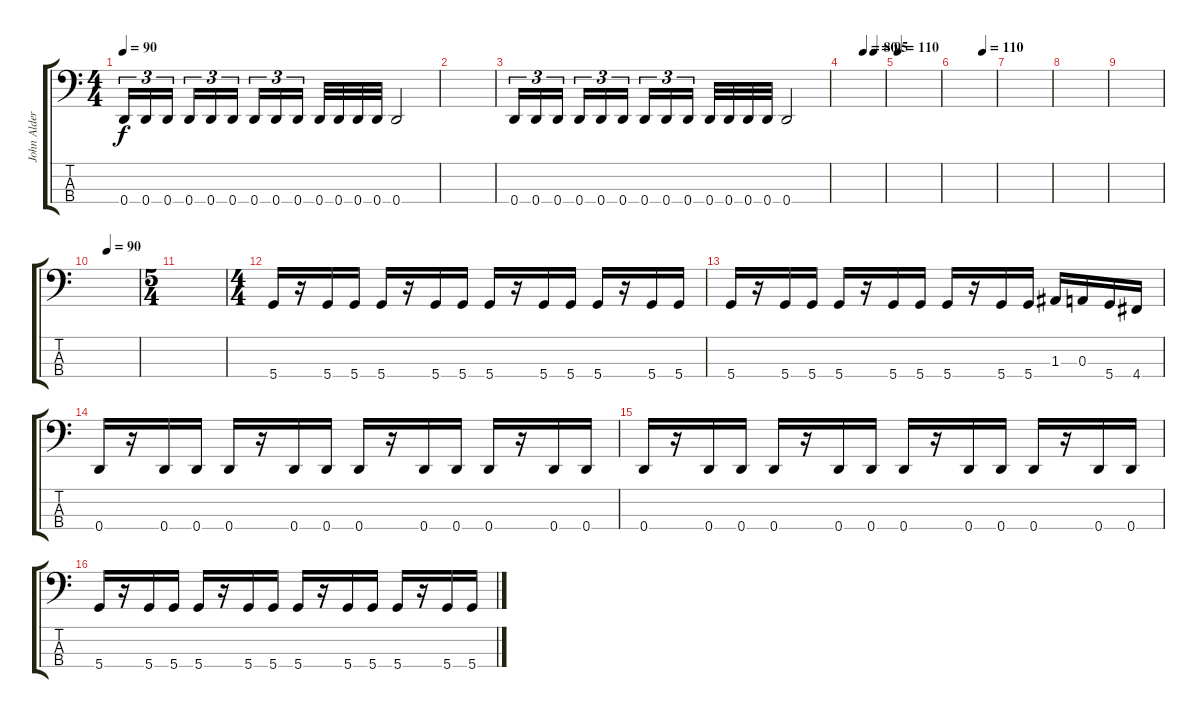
\track ("John Alderete" "John Alder") {instrument electricbassfinger}
\staff {score tabs}
\tuning (G2 D2 A1 D1) {hide}
\ts (4 4)
\tempo 90
\clef f4
\ks c
0.4.16{tu (3 2) dy f} 0.4.16{tu (3 2)} 0.4.16{tu (3 2) beam splitsecondary} 0.4.16{tu (3 2)} 0.4.16{tu (3 2)} 0.4.16{tu (3 2)} 0.4.16{tu (3 2)} 0.4.16{tu (3 2)} 0.4.16{tu (3 2) beam splitsecondary} 0.4.32 0.4.32 0.4.32 0.4.32 0.4.2 |
|
0.4.16{tu (3 2)} 0.4.16{tu (3 2)} 0.4.16{tu (3 2) beam splitsecondary} 0.4.16{tu (3 2)} 0.4.16{tu (3 2)} 0.4.16{tu (3 2)} 0.4.16{tu (3 2)} 0.4.16{tu (3 2)} 0.4.16{tu (3 2) beam splitsecondary} 0.4.32 0.4.32 0.4.32 0.4.32 0.4.2 |
\tempo (80 0.5)
\tempo (95 0.75)
|
\tempo 110
|
\tempo (110 0.6875)
|
|
|
|
\tempo (90 0.3125)
|
\ts (5 4)
|
\ts (4 4)
5.4.16 r.16 5.4.16 5.4.16 5.4.16 r.16 5.4.16 5.4.16 5.4.16 r.16 5.4.16 5.4.16 5.4.16 r.16 5.4.16 5.4.16 |
5.4.16 r.16 5.4.16 5.4.16 5.4.16 r.16 5.4.16 5.4.16 5.4.16 r.16 5.4.16 5.4.16 1.3.16 0.3.16 5.4.16 4.4.16 |
0.4.16 r.16 0.4.16 0.4.16 0.4.16 r.16 0.4.16 0.4.16 0.4.16 r.16 0.4.16 0.4.16 0.4.16 r.16 0.4.16 0.4.16 |
0.4.16 r.16 0.4.16 0.4.16 0.4.16 r.16 0.4.16 0.4.16 0.4.16 r.16 0.4.16 0.4.16 0.4.16 r.16 0.4.16 0.4.16 |
5.4.16 r.16 5.4.16 5.4.16 5.4.16 r.16 5.4.16 5.4.16 5.4.16 r.16 5.4.16 5.4.16 5.4.16 r.16 5.4.16 5.4.16
